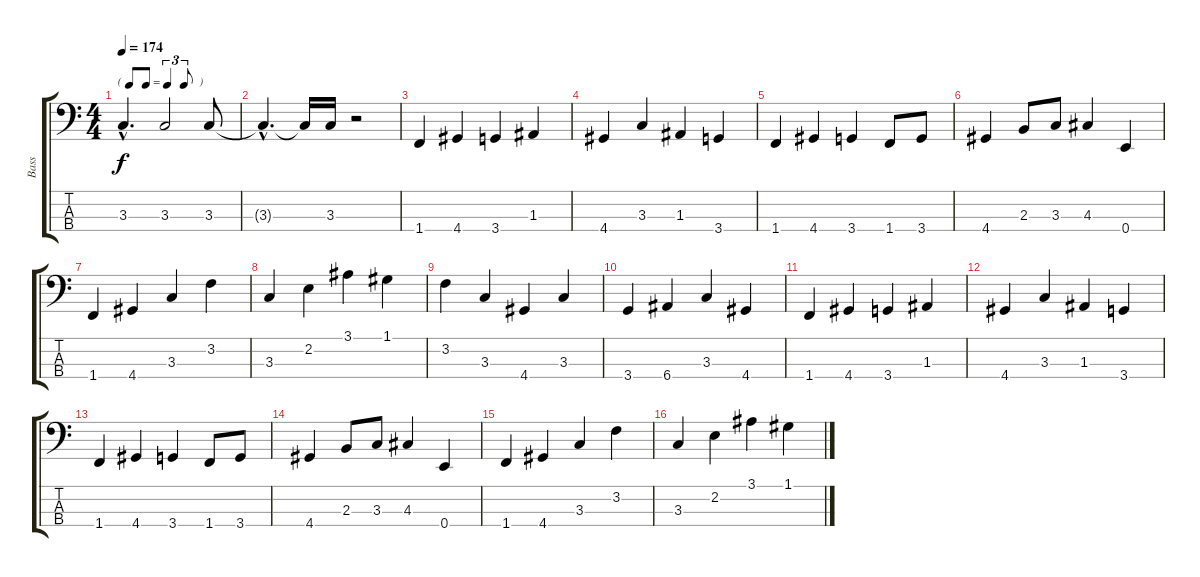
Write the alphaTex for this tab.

\track ("Bass" "Bass") {instrument electricbassfinger}
\staff {score tabs}
\tuning (G2 D2 A1 E1) {hide}
\ts (4 4)
\tf triplet8th
\tempo 174
\clef f4
\ks c
3.3{hac}.4{d dy f instrument electricbassfinger} 3.3.2 3.3.8 |
3.3{hac t}.4{d} 3.3{t}.16 3.3.16 r.2 |
1.4.4 4.4.4 3.4.4 1.3.4 |
4.4.4 3.3.4 1.3.4 3.4.4 |
1.4.4 4.4.4 3.4.4 1.4.8 3.4.8 |
4.4.4 2.3.8 3.3.8 4.3.4 0.4.4 |
1.4.4 4.4.4 3.3.4 3.2.4 |
3.3.4 2.2.4 3.1.4 1.1.4 |
3.2.4 3.3.4 4.4.4 3.3.4 |
3.4.4 6.4.4 3.3.4 4.4.4 |
1.4.4 4.4.4 3.4.4 1.3.4 |
4.4.4 3.3.4 1.3.4 3.4.4 |
1.4.4 4.4.4 3.4.4 1.4.8 3.4.8 |
4.4.4 2.3.8 3.3.8 4.3.4 0.4.4 |
1.4.4 4.4.4 3.3.4 3.2.4 |
3.3.4 2.2.4 3.1.4 1.1.4
